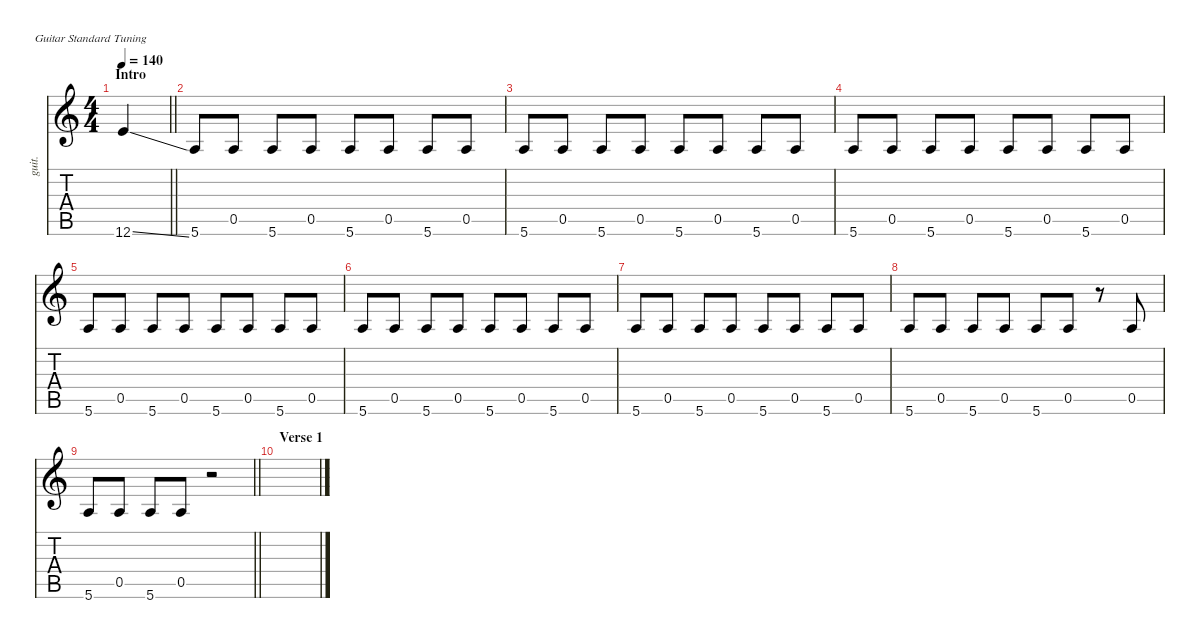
\defaultSystemsLayout 4
\hideDynamics
\bracketExtendMode nobrackets
\otherSystemsTrackNameOrientation horizontal
\track ("Guitar2-bu" "guit.") {instrument acousticguitarnylon}
\staff {score tabs}
\tuning (E4 B3 G3 D3 A2 E2)
\ts (4 4)
\beaming (8 2 2 2 2)
\section ("" "Intro")
\ac
\tempo 140
\clef g2
\barLineRight lightlight
\ks aminor
12.6{ss}.4{dy f instrument acousticguitarnylon beam Up} |
5.6.8{beam Up} 0.5.8{beam Up} 5.6.8{beam Up} 0.5.8{beam Up} 5.6.8{beam Up} 0.5.8{beam Up} 5.6.8{beam Up} 0.5.8{beam Up} |
5.6.8{beam Up} 0.5.8{beam Up} 5.6.8{beam Up} 0.5.8{beam Up} 5.6.8{beam Up} 0.5.8{beam Up} 5.6.8{beam Up} 0.5.8{beam Up} |
5.6.8{beam Up} 0.5.8{beam Up} 5.6.8{beam Up} 0.5.8{beam Up} 5.6.8{beam Up} 0.5.8{beam Up} 5.6.8{beam Up} 0.5.8{beam Up} |
5.6.8{beam Up} 0.5.8{beam Up} 5.6.8{beam Up} 0.5.8{beam Up} 5.6.8{beam Up} 0.5.8{beam Up} 5.6.8{beam Up} 0.5.8{beam Up} |
5.6.8{beam Up} 0.5.8{beam Up} 5.6.8{beam Up} 0.5.8{beam Up} 5.6.8{beam Up} 0.5.8{beam Up} 5.6.8{beam Up} 0.5.8{beam Up} |
5.6.8{beam Up} 0.5.8{beam Up} 5.6.8{beam Up} 0.5.8{beam Up} 5.6.8{beam Up} 0.5.8{beam Up} 5.6.8{beam Up} 0.5.8{beam Up} |
5.6.8{beam Up} 0.5.8{beam Up} 5.6.8{beam Up} 0.5.8{beam Up} 5.6.8{beam Up} 0.5.8{beam Up} r.8{beam Up} 0.5.8{beam Up} |
\barLineRight lightlight
5.6.8{dy mf beam Up} 0.5.8{beam Up} 5.6.8{beam Up} 0.5.8{beam Up} r.2{beam Up} |
\section ("" "Verse 1")
